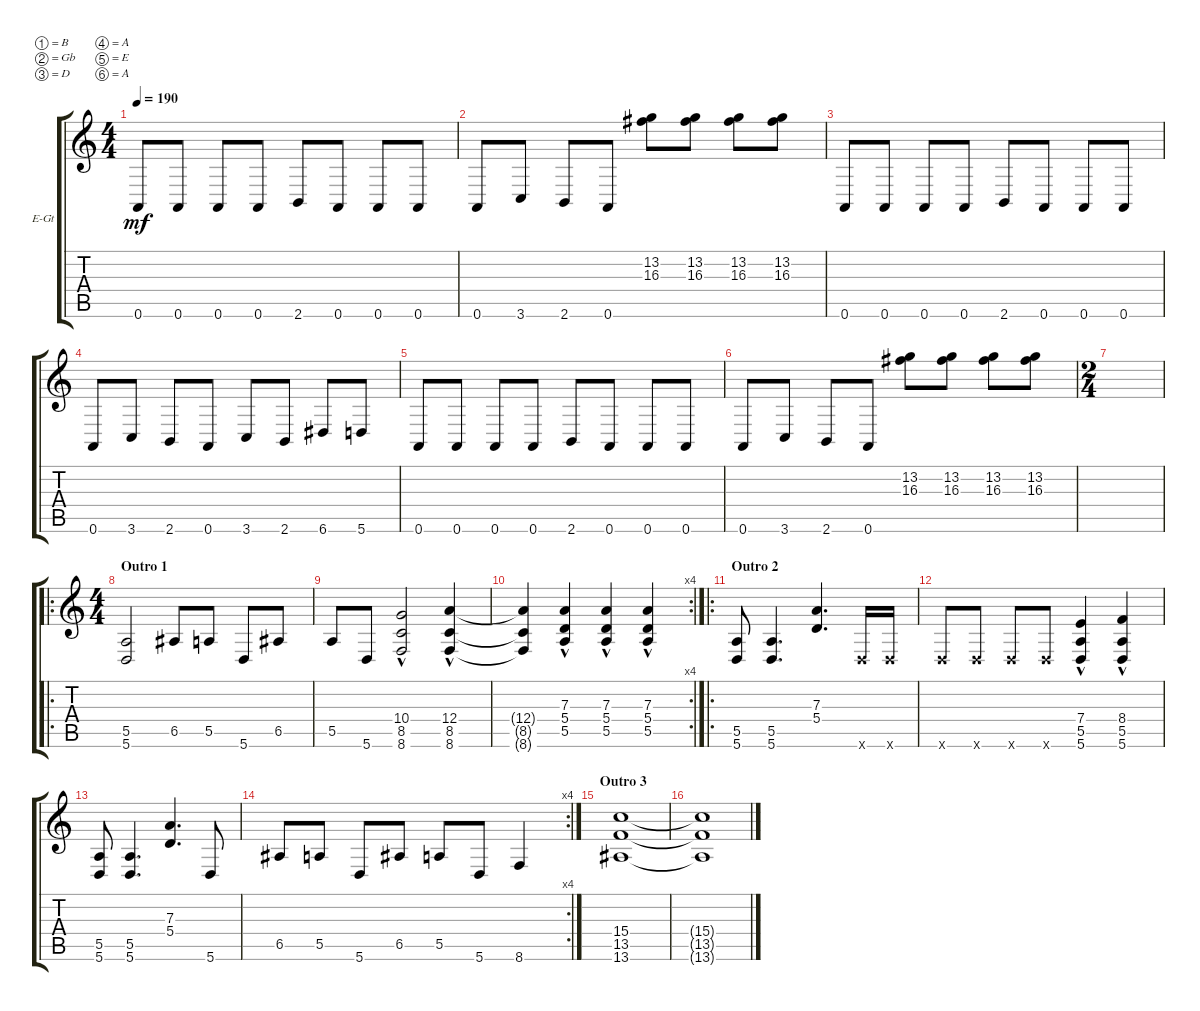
\defaultSystemsLayout 4
\bracketExtendMode groupsimilarinstruments
\firstSystemTrackNameOrientation horizontal
\otherSystemsTrackNameOrientation horizontal
\track ("Distorted Main" "E-Gt") {instrument distortionguitar}
\staff {score tabs}
\tuning (B3 Gb3 D3 A2 E2 A1)
\ts (4 4)
\tempo 190
\clef g2
\ks c
0.6.8{dy mf} 0.6.8 0.6.8 0.6.8 2.6.8 0.6.8 0.6.8 0.6.8 |
0.6.8 3.6.8 2.6.8 0.6.8 (13.2 16.3).8 (16.3 13.2).8 (13.2 16.3).8 (13.2 16.3).8 |
0.6.8 0.6.8 0.6.8 0.6.8 2.6.8 0.6.8 0.6.8 0.6.8 |
0.6.8 3.6.8 2.6.8 0.6.8 3.6.8 2.6.8 6.6.8 5.6.8 |
0.6.8 0.6.8 0.6.8 0.6.8 2.6.8 0.6.8 0.6.8 0.6.8 |
0.6.8 3.6.8 2.6.8 0.6.8 (13.2 16.3).8 (16.3 13.2).8 (13.2 16.3).8 (13.2 16.3).8 |
\ts (2 4)
|
\ro
\ts (4 4)
\section ("" "Outro 1")
(5.6 5.5).2 6.5.8 5.5.8 5.6.8 6.5.8 |
5.5.8 5.6.8 (8.6 8.5 10.4{hac}).2 (12.4{hac} 8.6 8.5).4 |
\rc 4
(12.4{t} 8.6{t} 8.5{t}).4 (5.4 5.5 7.3{hac}).4 (5.5 5.4 7.3{hac}).4 (7.3{hac} 5.4 5.5).4 |
\ro
\section ("" "Outro 2")
(5.6 5.5).8 (5.6 5.5).4{d} (5.4 7.3).4{d} 5.6{x}.16 5.6{x}.16 |
5.6{x}.8 5.6{x}.8 5.6{x}.8 5.6{x}.8 (7.4{hac} 5.6 5.5).4 (5.6 5.5 8.4{hac}).4 |
(5.6 5.5).8 (5.6 5.5).4{d} (5.4 7.3).4{d} 5.6.8 |
\rc 4
6.5.8 5.5.8 5.6.8 6.5.8 5.5.8 5.6.8 8.6.4 |
\section ("" "Outro 3")
(13.5 15.4 13.6).1 |
(13.5{t} 15.4{t} 13.6{t}).1
